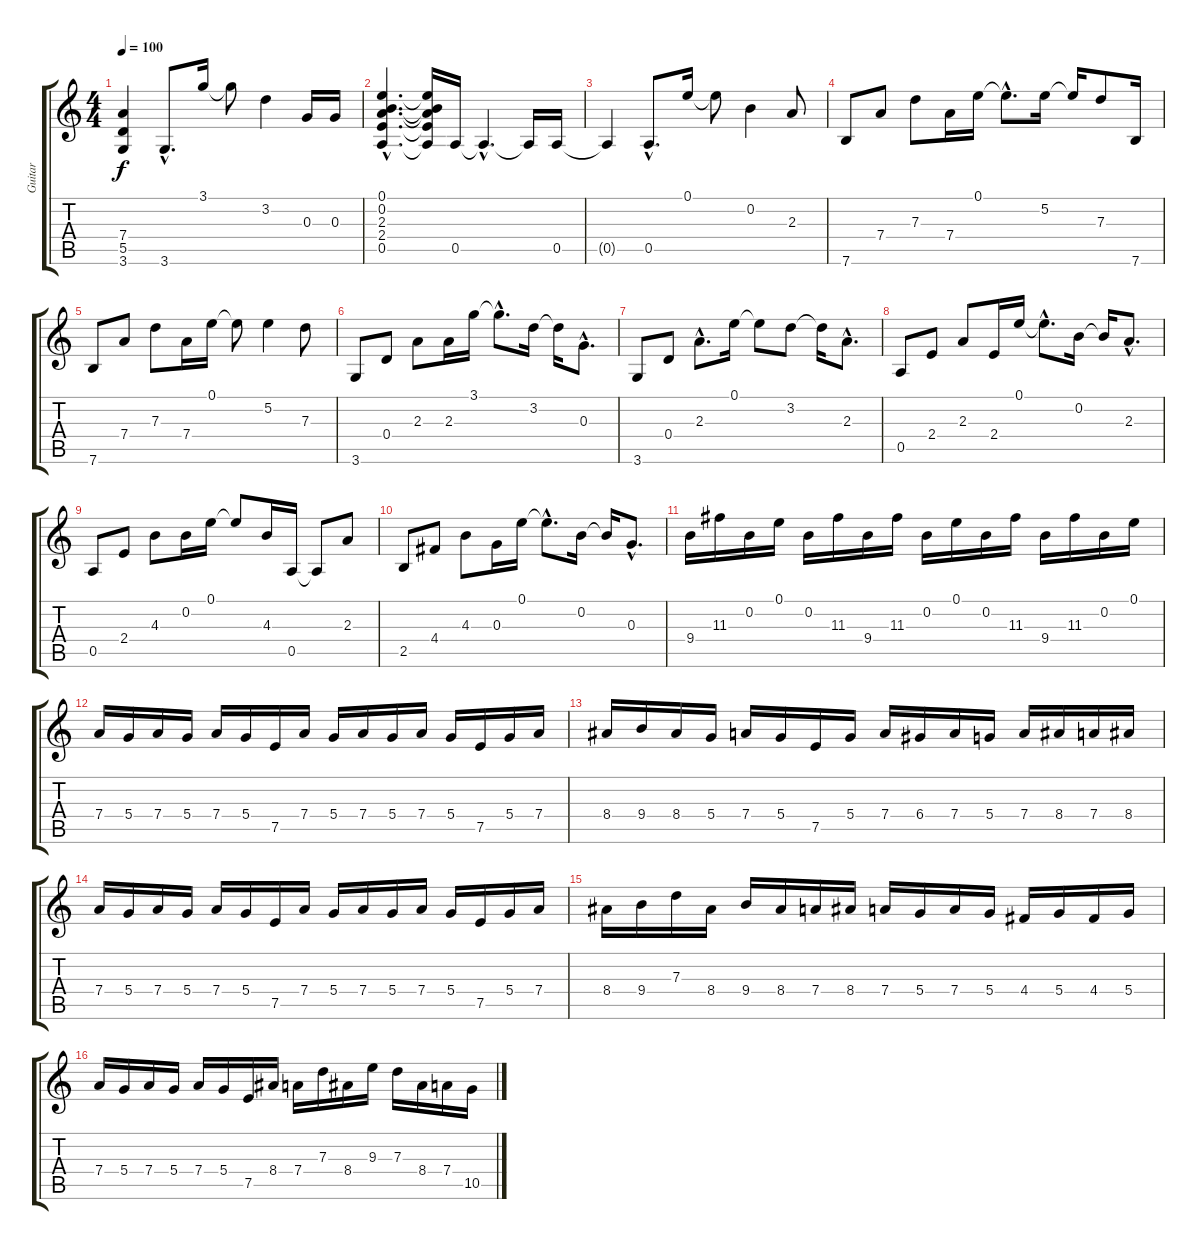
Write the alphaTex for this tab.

\track ("Guitar" "Guitar") {instrument distortionguitar}
\staff {score tabs}
\tuning (E4 B3 G3 D3 A2 E2) {hide}
\ts (4 4)
\tempo 100
\clef g2
\ks c
(7.4{t} 5.5{t} 3.6{t}).4{dy f} 3.6{hac}.8{d} 3.1.16 3.1{t}.8 3.2.4 0.3.16 0.3.16 |
(0.1{hac} 0.2{hac} 2.3{hac} 2.4{hac} 0.5{hac}).4{d} (0.1{t} 0.2{t} 2.3{t} 2.4{t} 0.5{t}).16 0.5.16 0.5{hac t}.4{d} 0.5{t}.16 0.5.16 |
0.5{t}.4 0.5{hac}.8{d} 0.1.16 0.1{t}.8 0.2.4 2.3.8 |
7.6.8 7.4.8 7.3.8 7.4.16 0.1.16 0.1{hac t}.8{d} 5.2.16 5.2{t}.16 7.3.8 7.6.16 |
7.6.8 7.4.8 7.3.8 7.4.16 0.1.16 0.1{t}.8 5.2.4 7.3.8 |
3.6.8 0.4.8 2.3.8 2.3.16 3.1.16 3.1{hac t}.8{d} 3.2.16 3.2{t}.16 0.3{hac}.8{d} |
3.6.8 0.4.8 2.3{hac}.8{d} 0.1.16 0.1{t}.8 3.2.8 3.2{t}.16 2.3{hac}.8{d} |
0.5.8 2.4.8 2.3.8 2.4.16 0.1.16 0.1{hac t}.8{d} 0.2.16 0.2{t}.16 2.3{hac}.8{d} |
0.5.8 2.4.8 4.3.8 0.2.16 0.1.16 0.1{t}.8 4.3.16 0.5.16 0.5{t}.8 2.3.8 |
2.5.8 4.4.8 4.3.8 0.3.16 0.1.16 0.1{hac t}.8{d} 0.2.16 0.2{t}.16 0.3{hac}.8{d} |
9.4.16 11.3.16 0.2.16 0.1.16 0.2.16 11.3.16 9.4.16 11.3.16 0.2.16 0.1.16 0.2.16 11.3.16 9.4.16 11.3.16 0.2.16 0.1.16 |
7.4.16 5.4.16 7.4.16 5.4.16 7.4.16 5.4.16 7.5.16 7.4.16 5.4.16 7.4.16 5.4.16 7.4.16 5.4.16 7.5.16 5.4.16 7.4.16 |
8.4.16 9.4.16 8.4.16 5.4.16 7.4.16 5.4.16 7.5.16 5.4.16 7.4.16 6.4.16 7.4.16 5.4.16 7.4.16 8.4.16 7.4.16 8.4.16 |
7.4.16 5.4.16 7.4.16 5.4.16 7.4.16 5.4.16 7.5.16 7.4.16 5.4.16 7.4.16 5.4.16 7.4.16 5.4.16 7.5.16 5.4.16 7.4.16 |
8.4.16 9.4.16 7.3.16 8.4.16 9.4.16 8.4.16 7.4.16 8.4.16 7.4.16 5.4.16 7.4.16 5.4.16 4.4.16 5.4.16 4.4.16 5.4.16 |
7.4.16 5.4.16 7.4.16 5.4.16 7.4.16 5.4.16 7.5.16 8.4.16 7.4.16 7.3.16 8.4.16 9.3.16 7.3.16 8.4.16 7.4.16 10.5.16
